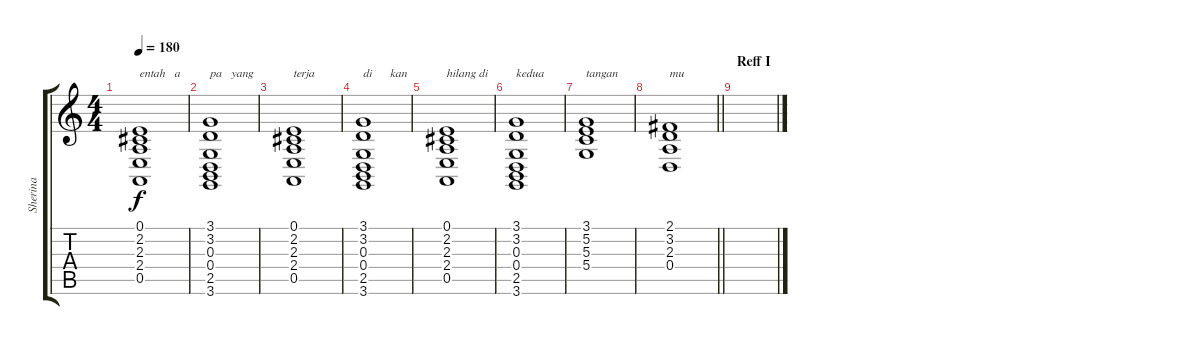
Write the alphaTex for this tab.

\track ("Sherina" "Sherina") {instrument brightacousticpiano}
\staff {score tabs}
\tuning (E4 B3 G3 D3 A2 E2) {hide}
\ts (4 4)
\tempo 180
\clef g2
\ks c
(0.1 2.2 2.3 2.4 0.5).1{txt "entah   a" dy f} |
(3.1 3.2 0.3 0.4 2.5 3.6).1{txt "pa   yang"} |
(0.1 2.2 2.3 2.4 0.5).1{txt "terja"} |
(3.1 3.2 0.3 0.4 2.5 3.6).1{txt "di      kan"} |
(0.1 2.2 2.3 2.4 0.5).1{txt "hilang di"} |
(3.1 3.2 0.3 0.4 2.5 3.6).1{txt "kedua"} |
(3.1 5.2 5.3 5.4).1{txt "tangan"} |
\barLineRight lightlight
(2.1 3.2 2.3 0.4).1{txt "mu"} |
\section ("" "Reff I")
